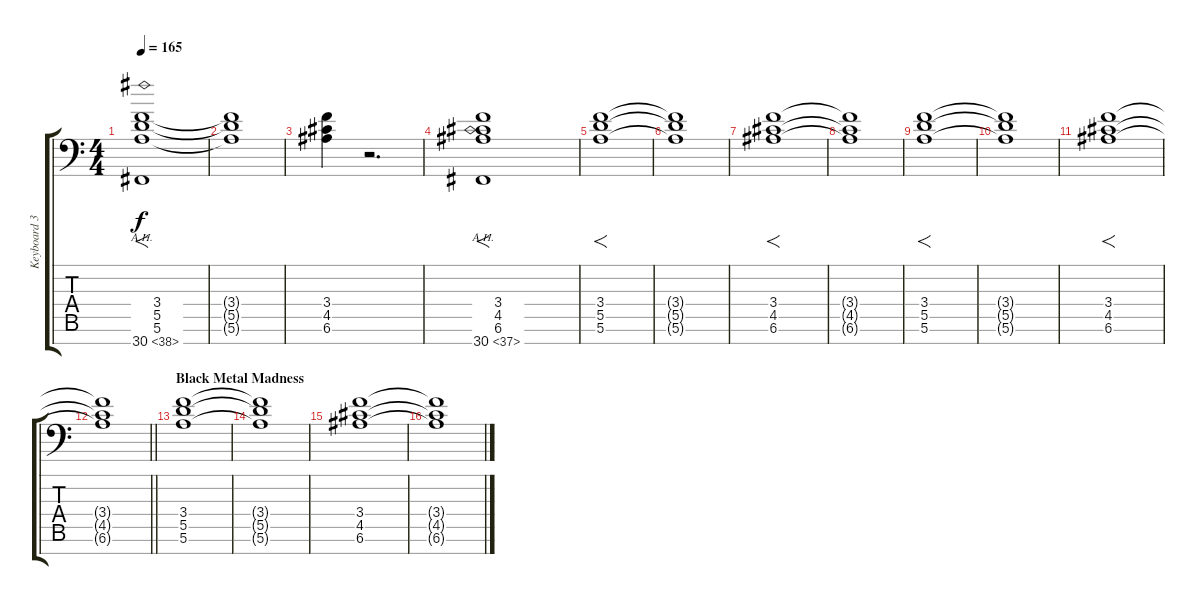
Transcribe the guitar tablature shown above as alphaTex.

\track ("Keyboard 3" "Keyboard 3") {instrument ocarina}
\staff {score tabs}
\tuning (E5 B4 G4 D4 A3 E3 C0) {hide}
\ts (4 4)
\tempo 165
\clef f4
\ks c
(3.4 5.5 5.6 30.7{ah 8}).1{f dy f} |
(3.4{t} 5.5{t} 5.6{t}).1 |
(3.4 4.5 6.6).4 r.2{d} |
(3.4 4.5 6.6 30.7{ah 7}).1{f} |
(3.4 5.5 5.6).1{f} |
(3.4{t} 5.5{t} 5.6{t}).1 |
(3.4 4.5 6.6).1{f} |
(3.4{t} 4.5{t} 6.6{t}).1 |
(3.4 5.5 5.6).1{f} |
(3.4{t} 5.5{t} 5.6{t}).1 |
(3.4 4.5 6.6).1{f} |
\barLineRight lightlight
(3.4{t} 4.5{t} 6.6{t}).1 |
\section ("" "Black Metal Madness")
(3.4 5.5 5.6).1 |
(3.4{t} 5.5{t} 5.6{t}).1 |
(3.4 4.5 6.6).1 |
(3.4{t} 4.5{t} 6.6{t}).1
